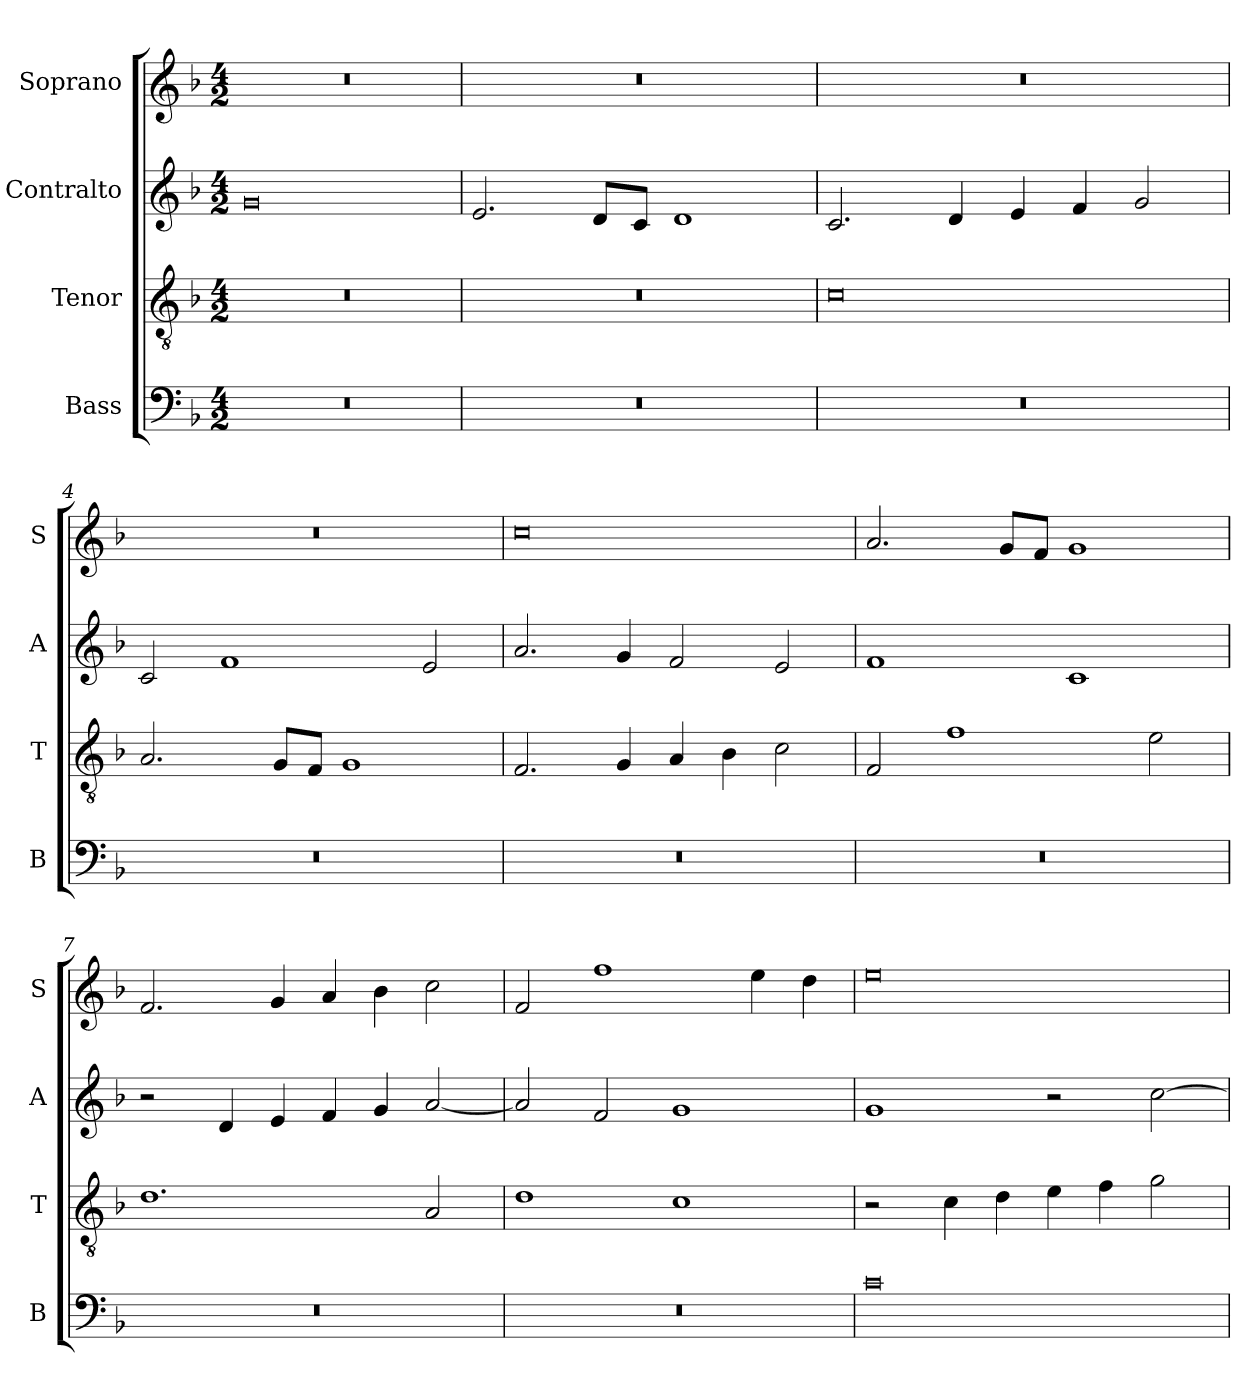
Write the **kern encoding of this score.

**kern	**kern	**kern	**kern
*part4	*part3	*part2	*part1
*staff4	*staff3	*staff2	*staff1
*I"Bass	*I"Tenor	*I"Contralto	*I"Soprano
*I'B	*I'T	*I'A	*I'S
*clefF4	*clefGv2	*clefG2	*clefG2
*k[b-]	*k[b-]	*k[b-]	*k[b-]
*M4/2	*M4/2	*M4/2	*M4/2
=1	=1	=1	=1
0r	0r	0g	0r
=2	=2	=2	=2
0r	0r	2.e	0r
.	.	8d/L	.
.	.	8c/J	.
.	.	1d	.
=3	=3	=3	=3
0r	0c	2.c	0r
.	.	4d	.
.	.	4e	.
.	.	4f	.
.	.	2g	.
=4	=4	=4	=4
0r	2.A	2c	0r
.	.	1f	.
.	8G/L	.	.
.	8F/J	.	.
.	1G	.	.
.	.	2e	.
=5	=5	=5	=5
0r	2.F	2.a	0cc
.	4G	4g	.
.	4A	2f	.
.	4B-	.	.
.	2c	2e	.
=6	=6	=6	=6
0r	2F	1f	2.a
.	1f	.	.
.	.	.	8g/L
.	.	.	8f/J
.	.	1c	1g
.	2e	.	.
=7	=7	=7	=7
0r	1.d	2r	2.f
.	.	4d	.
.	.	4e	4g
.	.	4f	4a
.	.	4g	4b-
.	2A	[2a	2cc
=8	=8	=8	=8
0r	1d	2a]	2f
.	.	2f	1ff
.	1c	1g	.
.	.	.	4ee
.	.	.	4dd
=9	=9	=9	=9
0c	2r	1g	0ee
.	4c	.	.
.	4d	.	.
.	4e	2r	.
.	4f	.	.
.	2g	[2cc	.
=	=	=	=
*-	*-	*-	*-
